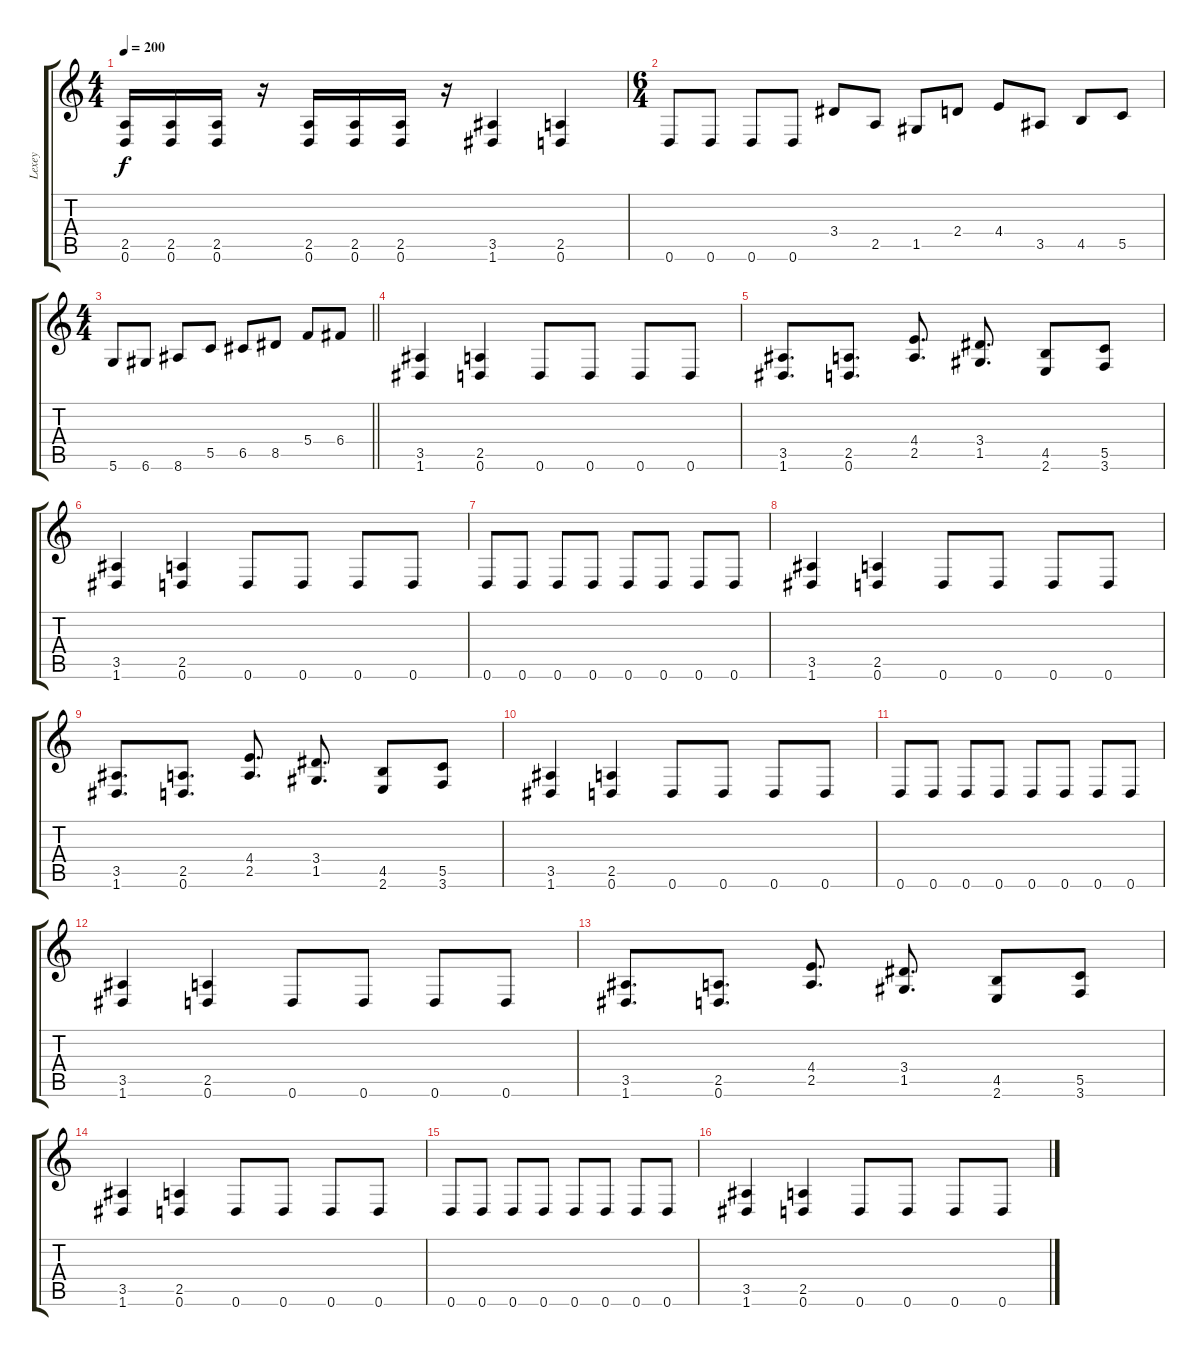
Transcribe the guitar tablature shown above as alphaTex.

\track ("Lexey" "Lexey") {mute instrument distortionguitar}
\staff {score tabs}
\tuning (D4 A3 F3 C3 G2 D2) {hide}
\ts (4 4)
\tempo 200
\clef g2
\ks c
(2.5 0.6).16{dy f} (2.5 0.6).16 (2.5 0.6).16 r.16 (2.5 0.6).16 (2.5 0.6).16 (2.5 0.6).16 r.16 (3.5 1.6).4 (2.5 0.6).4 |
\ts (6 4)
0.6.8 0.6.8 0.6.8 0.6.8 3.4.8 2.5.8 1.5.8 2.4.8 4.4.8 3.5.8 4.5.8 5.5.8 |
\ts (4 4)
\barLineRight lightlight
5.6.8 6.6.8 8.6.8 5.5.8 6.5.8 8.5.8 5.4.8 6.4.8 |
(3.5 1.6).4 (2.5 0.6).4 0.6.8 0.6.8 0.6.8 0.6.8 |
(3.5 1.6).8{d} (2.5 0.6).8{d} (4.4 2.5).8{d} (3.4 1.5).8{d} (4.5 2.6).8 (5.5 3.6).8 |
(3.5 1.6).4 (2.5 0.6).4 0.6.8 0.6.8 0.6.8 0.6.8 |
0.6.8 0.6.8 0.6.8 0.6.8 0.6.8 0.6.8 0.6.8 0.6.8 |
(3.5 1.6).4 (2.5 0.6).4 0.6.8 0.6.8 0.6.8 0.6.8 |
(3.5 1.6).8{d} (2.5 0.6).8{d} (4.4 2.5).8{d} (3.4 1.5).8{d} (4.5 2.6).8 (5.5 3.6).8 |
(3.5 1.6).4 (2.5 0.6).4 0.6.8 0.6.8 0.6.8 0.6.8 |
0.6.8 0.6.8 0.6.8 0.6.8 0.6.8 0.6.8 0.6.8 0.6.8 |
(3.5 1.6).4 (2.5 0.6).4 0.6.8 0.6.8 0.6.8 0.6.8 |
(3.5 1.6).8{d} (2.5 0.6).8{d} (4.4 2.5).8{d} (3.4 1.5).8{d} (4.5 2.6).8 (5.5 3.6).8 |
(3.5 1.6).4 (2.5 0.6).4 0.6.8 0.6.8 0.6.8 0.6.8 |
0.6.8 0.6.8 0.6.8 0.6.8 0.6.8 0.6.8 0.6.8 0.6.8 |
(3.5 1.6).4 (2.5 0.6).4 0.6.8 0.6.8 0.6.8 0.6.8
